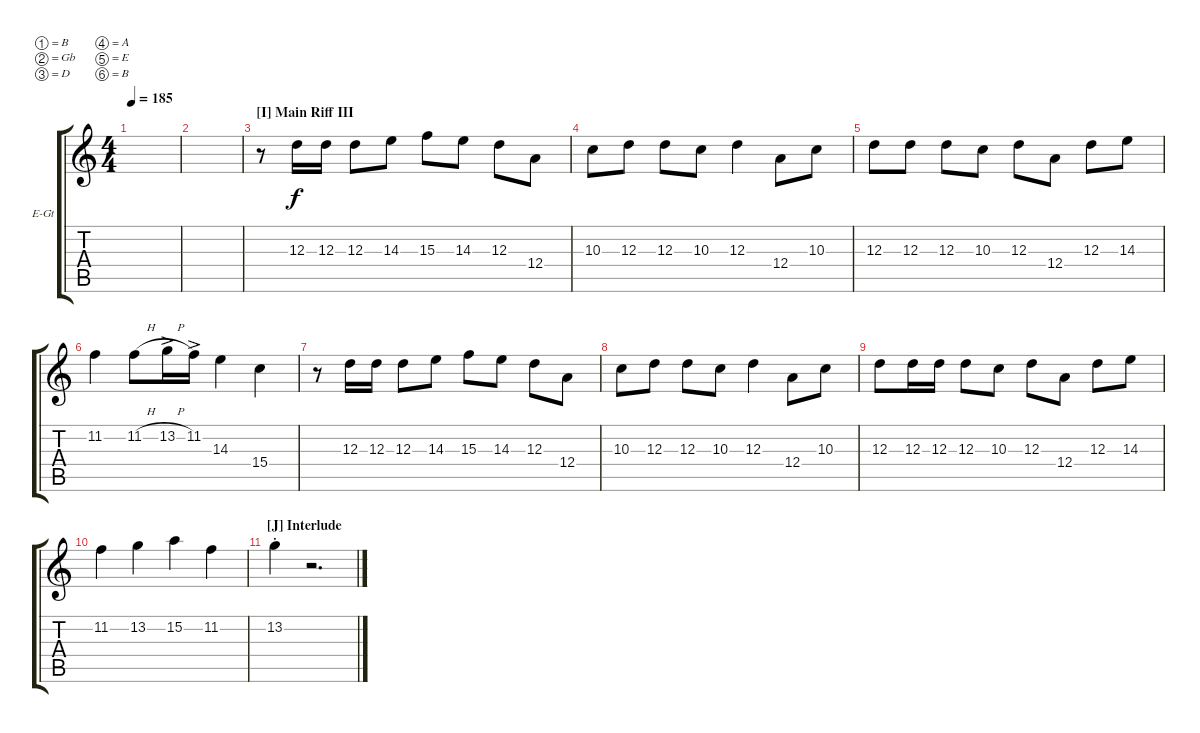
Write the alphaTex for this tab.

\defaultSystemsLayout 4
\bracketExtendMode groupsimilarinstruments
\firstSystemTrackNameOrientation horizontal
\otherSystemsTrackNameOrientation horizontal
\track ("Clean gtr" "E-Gt") {instrument banjo}
\staff {score tabs}
\tuning (B3 Gb3 D3 A2 E2 B1)
\displaytranspose 12
\ts (4 4)
\tempo 185
\clef g2
\scale
0.333333
\ks c
|
\scale
0.333333 |
\section ("I" "Main Riff III")
\scale
0.333333 r.8 12.3.16 12.3.16 12.3.8 14.3.8 15.3.8 14.3.8 12.3.8 12.4.8 |
\scale
0.333333 10.3.8 12.3.8 12.3.8 10.3.8 12.3.4 12.4.8 10.3.8 |
\scale
0.333333 12.3.8 12.3.8 12.3.8 10.3.8 12.3.8 12.4.8 12.3.8 14.3.8 |
\scale
0.333333 11.2.4 11.2{h}.8 13.2{h ac}.16 11.2{ac}.16 14.3.4 15.4.4 |
\scale
0.333333 r.8 12.3.16 12.3.16 12.3.8 14.3.8 15.3.8 14.3.8 12.3.8 12.4.8 |
\scale
0.333333 10.3.8 12.3.8 12.3.8 10.3.8 12.3.4 12.4.8 10.3.8 |
\scale
0.333333 12.3.8 12.3.16 12.3.16 12.3.8 10.3.8 12.3.8 12.4.8 12.3.8 14.3.8 |
\scale
0.333333 11.2.4 13.2.4 15.2.4 11.2.4 |
\section ("J" "Interlude")
\scale
0.333333 13.2{st}.4 r.2{d} |
\scale
0.333333 |
\scale
0.333333 |
\scale
0.333333 |
\scale
0.333333 |
\scale
0.333333
